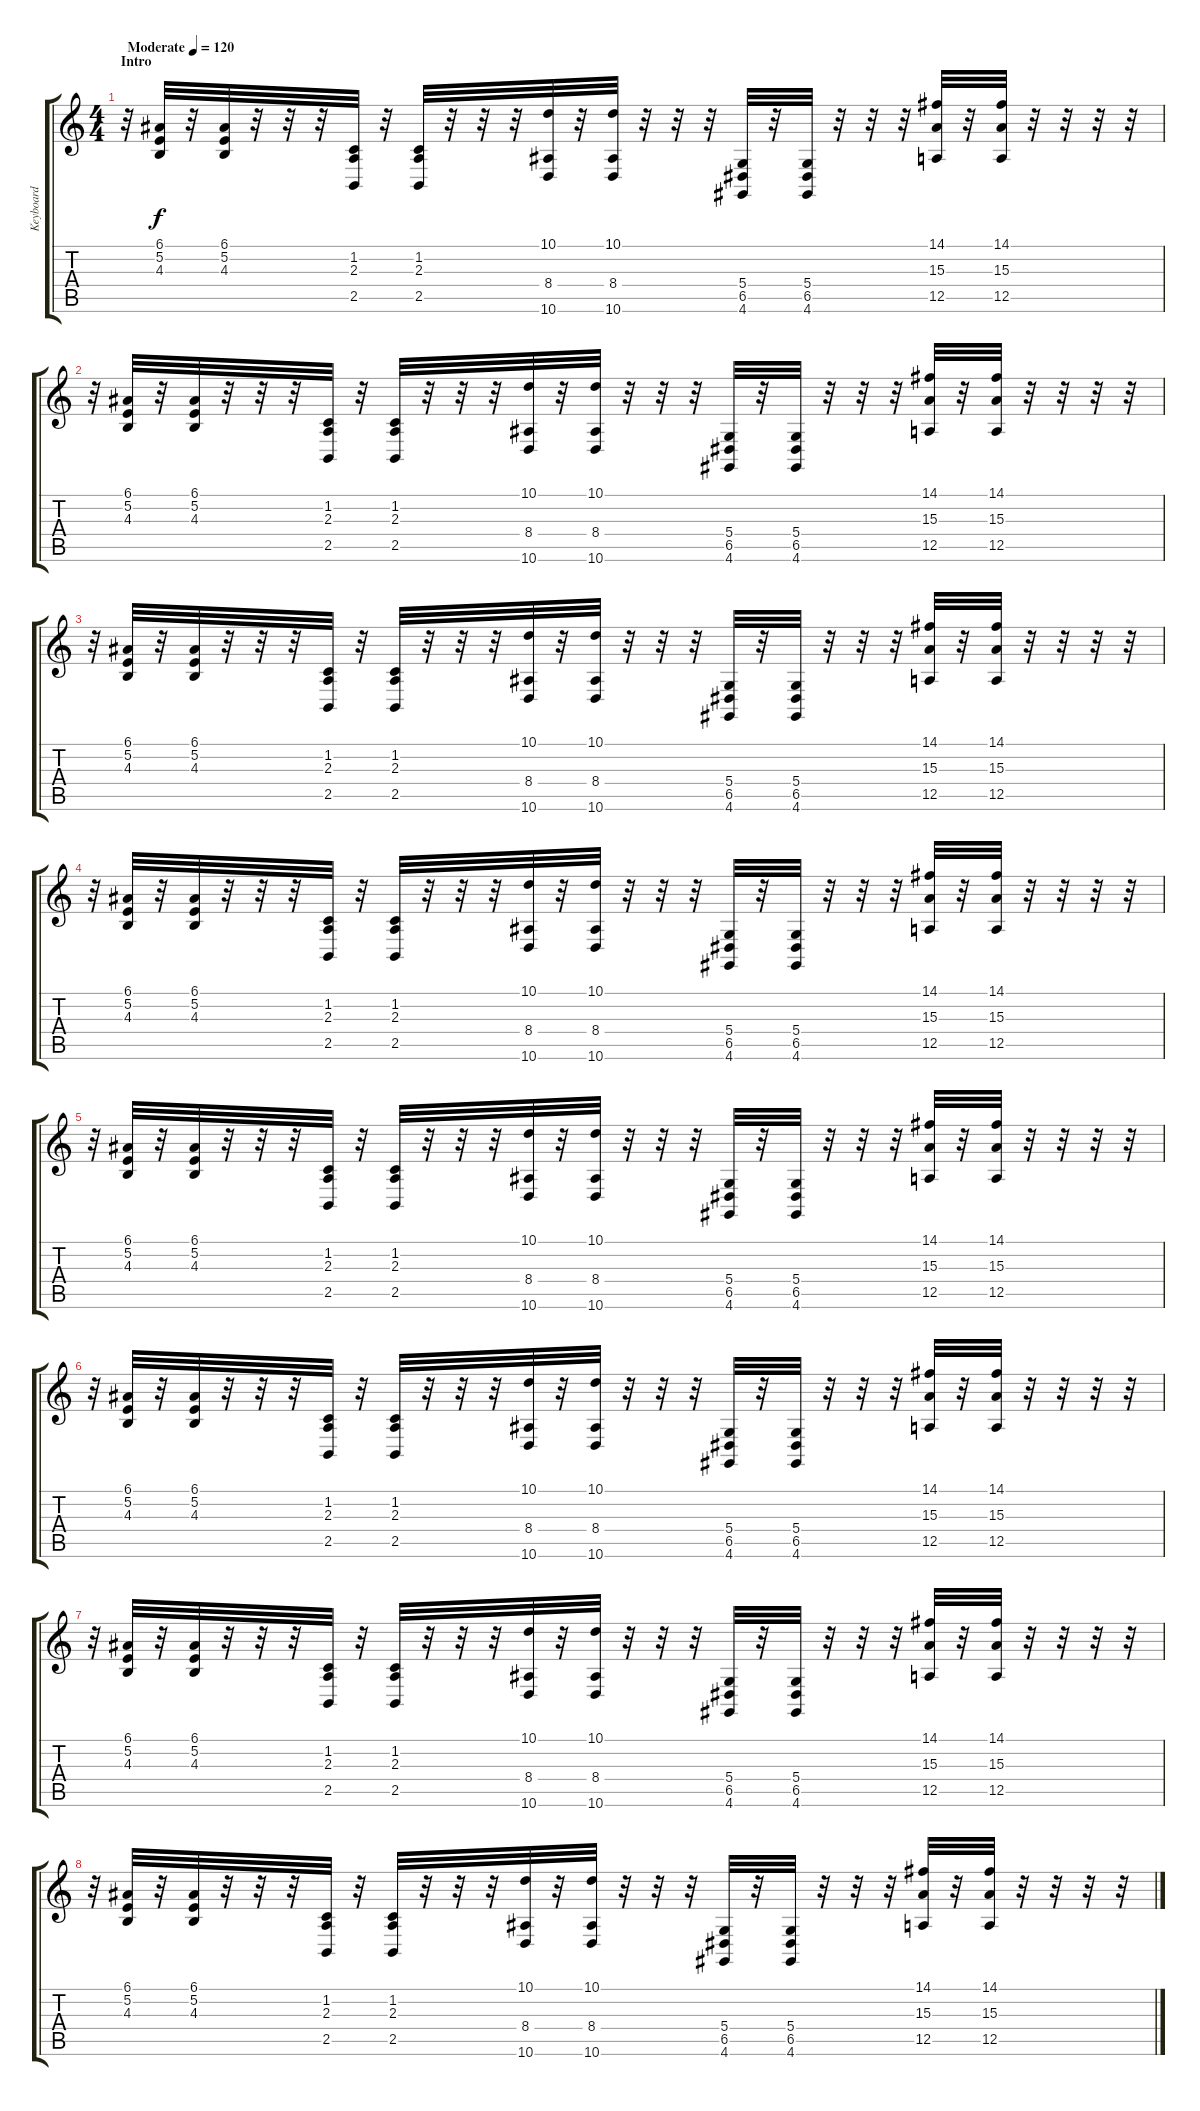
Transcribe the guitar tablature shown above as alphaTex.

\track ("Keyboard" "Keyboard") {instrument musicbox}
\staff {score tabs}
\tuning (E4 B3 G3 D3 A2 E2) {hide}
\ts (4 4)
\section ("" "Intro")
\tempo (120 "Moderate")
\clef g2
\ks c
r.32{dy f instrument musicbox} (6.1 5.2 4.3).32 r.32 (6.1 5.2 4.3).32 r.32 r.32 r.32 (1.2 2.3 2.5).32 r.32 (1.2 2.3 2.5).32 r.32 r.32 r.32 (10.1 8.4 10.6).32 r.32 (10.1 8.4 10.6).32 r.32 r.32 r.32 (5.4 6.5 4.6).32 r.32 (5.4 6.5 4.6).32 r.32 r.32 r.32 (14.1 15.3 12.5).32 r.32 (14.1 15.3 12.5).32 r.32 r.32 r.32 r.32 |
r.32 (6.1 5.2 4.3).32 r.32 (6.1 5.2 4.3).32 r.32 r.32 r.32 (1.2 2.3 2.5).32 r.32 (1.2 2.3 2.5).32 r.32 r.32 r.32 (10.1 8.4 10.6).32 r.32 (10.1 8.4 10.6).32 r.32 r.32 r.32 (5.4 6.5 4.6).32 r.32 (5.4 6.5 4.6).32 r.32 r.32 r.32 (14.1 15.3 12.5).32 r.32 (14.1 15.3 12.5).32 r.32 r.32 r.32 r.32 |
r.32 (6.1 5.2 4.3).32 r.32 (6.1 5.2 4.3).32 r.32 r.32 r.32 (1.2 2.3 2.5).32 r.32 (1.2 2.3 2.5).32 r.32 r.32 r.32 (10.1 8.4 10.6).32 r.32 (10.1 8.4 10.6).32 r.32 r.32 r.32 (5.4 6.5 4.6).32 r.32 (5.4 6.5 4.6).32 r.32 r.32 r.32 (14.1 15.3 12.5).32 r.32 (14.1 15.3 12.5).32 r.32 r.32 r.32 r.32 |
r.32 (6.1 5.2 4.3).32 r.32 (6.1 5.2 4.3).32 r.32 r.32 r.32 (1.2 2.3 2.5).32 r.32 (1.2 2.3 2.5).32 r.32 r.32 r.32 (10.1 8.4 10.6).32 r.32 (10.1 8.4 10.6).32 r.32 r.32 r.32 (5.4 6.5 4.6).32 r.32 (5.4 6.5 4.6).32 r.32 r.32 r.32 (14.1 15.3 12.5).32 r.32 (14.1 15.3 12.5).32 r.32 r.32 r.32 r.32 |
r.32 (6.1 5.2 4.3).32 r.32 (6.1 5.2 4.3).32 r.32 r.32 r.32 (1.2 2.3 2.5).32 r.32 (1.2 2.3 2.5).32 r.32 r.32 r.32 (10.1 8.4 10.6).32 r.32 (10.1 8.4 10.6).32 r.32 r.32 r.32 (5.4 6.5 4.6).32 r.32 (5.4 6.5 4.6).32 r.32 r.32 r.32 (14.1 15.3 12.5).32 r.32 (14.1 15.3 12.5).32 r.32 r.32 r.32 r.32 |
r.32 (6.1 5.2 4.3).32 r.32 (6.1 5.2 4.3).32 r.32 r.32 r.32 (1.2 2.3 2.5).32 r.32 (1.2 2.3 2.5).32 r.32 r.32 r.32 (10.1 8.4 10.6).32 r.32 (10.1 8.4 10.6).32 r.32 r.32 r.32 (5.4 6.5 4.6).32 r.32 (5.4 6.5 4.6).32 r.32 r.32 r.32 (14.1 15.3 12.5).32 r.32 (14.1 15.3 12.5).32 r.32 r.32 r.32 r.32 |
r.32 (6.1 5.2 4.3).32 r.32 (6.1 5.2 4.3).32 r.32 r.32 r.32 (1.2 2.3 2.5).32 r.32 (1.2 2.3 2.5).32 r.32 r.32 r.32 (10.1 8.4 10.6).32 r.32 (10.1 8.4 10.6).32 r.32 r.32 r.32 (5.4 6.5 4.6).32 r.32 (5.4 6.5 4.6).32 r.32 r.32 r.32 (14.1 15.3 12.5).32 r.32 (14.1 15.3 12.5).32 r.32 r.32 r.32 r.32 |
r.32 (6.1 5.2 4.3).32 r.32 (6.1 5.2 4.3).32 r.32 r.32 r.32 (1.2 2.3 2.5).32 r.32 (1.2 2.3 2.5).32 r.32 r.32 r.32 (10.1 8.4 10.6).32 r.32 (10.1 8.4 10.6).32 r.32 r.32 r.32 (5.4 6.5 4.6).32 r.32 (5.4 6.5 4.6).32 r.32 r.32 r.32 (14.1 15.3 12.5).32 r.32 (14.1 15.3 12.5).32 r.32 r.32 r.32 r.32
